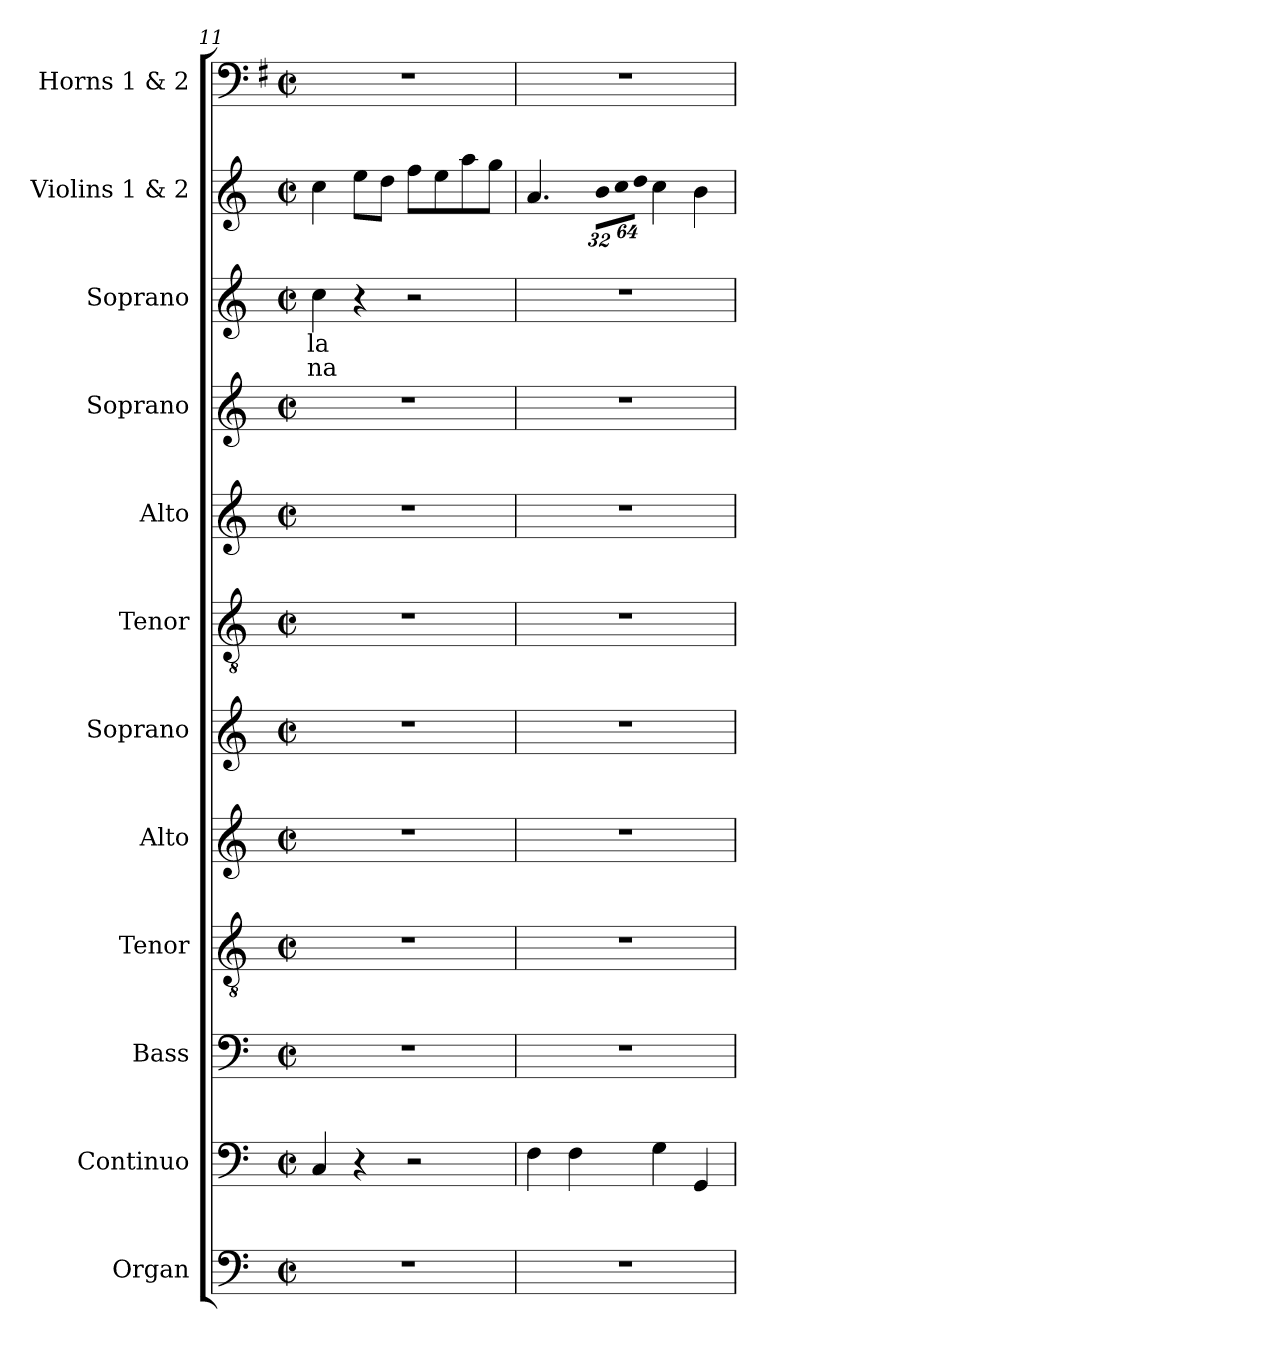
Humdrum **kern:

**kern	**kern	**kern	**kern	**kern	**kern	**kern	**kern	**kern	**kern	**text	**text	**kern	**kern
*part12	*part11	*part10	*part9	*part8	*part7	*part6	*part5	*part4	*part3	*part3	*part3	*part2	*part1
*staff12	*staff11	*staff10	*staff9	*staff8	*staff7	*staff6	*staff5	*staff4	*staff3	*staff3	*staff3	*staff2	*staff1
*I"Organ	*I"Continuo	*I"Bass	*I"Tenor	*I"Alto	*I"Soprano	*I"Tenor	*I"Alto	*I"Soprano	*I"Soprano	*	*	*I"Violins 1 & 2	*I"Horns 1 & 2
*I'Org.	*I'Cont.	*I'B.	*I'T.	*I'A.	*I'S.	*I'T.	*I'A.	*I'S.	*I'S.	*	*	*I'Vlns	*I'Hns.
*clefF4	*clefF4	*clefF4	*clefGv2	*clefG2	*clefG2	*clefGv2	*clefG2	*clefG2	*clefG2	*	*	*clefG2	*clefF4
*	*	*	*ITrd7c12	*	*	*ITrd7c12	*	*	*	*	*	*	*ITrd4c7
*k[]	*k[]	*k[]	*k[]	*k[]	*k[]	*k[]	*k[]	*k[]	*k[]	*	*	*k[]	*k[]
*C:	*C:	*C:	*C:	*C:	*C:	*C:	*C:	*C:	*C:	*	*	*C:	*C:
*M2/2	*M2/2	*M2/2	*M2/2	*M2/2	*M2/2	*M2/2	*M2/2	*M2/2	*M2/2	*	*	*M2/2	*M2/2
*met(c|)	*met(c|)	*met(c|)	*met(c|)	*met(c|)	*met(c|)	*met(c|)	*met(c|)	*met(c|)	*met(c|)	*	*	*met(c|)	*met(c|)
=11	=11	=11	=11	=11	=11	=11	=11	=11	=11	=11	=11	=11	=11
!	!	!	!	!	!	!	!	!	!	!LO:LY:b:color=#000000	!LO:LY:b:color=#000000	!	!
1r	4Ci/	1r	1r	1r	1r	1r	1r	1r	4cci\	-la	-na	4cci\	1r
.	4r	.	.	.	.	.	.	.	4r	.	.	8eei\L	.
.	.	.	.	.	.	.	.	.	.	.	.	8ddi\J	.
.	2r	.	.	.	.	.	.	.	2r	.	.	8ffi\L	.
.	.	.	.	.	.	.	.	.	.	.	.	8eei\	.
.	.	.	.	.	.	.	.	.	.	.	.	8aai\	.
.	.	.	.	.	.	.	.	.	.	.	.	8ggi\J	.
=12	=12	=12	=12	=12	=12	=12	=12	=12	=12	=12	=12	=12	=12
1r	4Fi\	1r	1r	1r	1r	1r	1r	1r	1r	.	.	4.ai/	1r
.	4Fi\	.	.	.	.	.	.	.	.	.	.	.	.
*	*	*	*	*	*	*	*	*	*	*	*	*Xbrackettup	*
!	!	!	!	!	!	!	!	!	!	!	!	!LO:N:vis=16	!
.	.	.	.	.	.	.	.	.	.	.	.	512%21bi\LL	.
!	!	!	!	!	!	!	!	!	!	!	!	!LO:N:vis=16	!
.	.	.	.	.	.	.	.	.	.	.	.	1024%43cci\	.
!	!	!	!	!	!	!	!	!	!	!	!	!LO:N:vis=16	!
.	.	.	.	.	.	.	.	.	.	.	.	1024%43ddi\JJ	.
.	4Gi\	.	.	.	.	.	.	.	.	.	.	4cci\	.
.	4GGi/	.	.	.	.	.	.	.	.	.	.	4bi\	.
=	=	=	=	=	=	=	=	=	=	=	=	=	=
*-	*-	*-	*-	*-	*-	*-	*-	*-	*-	*-	*-	*-	*-
